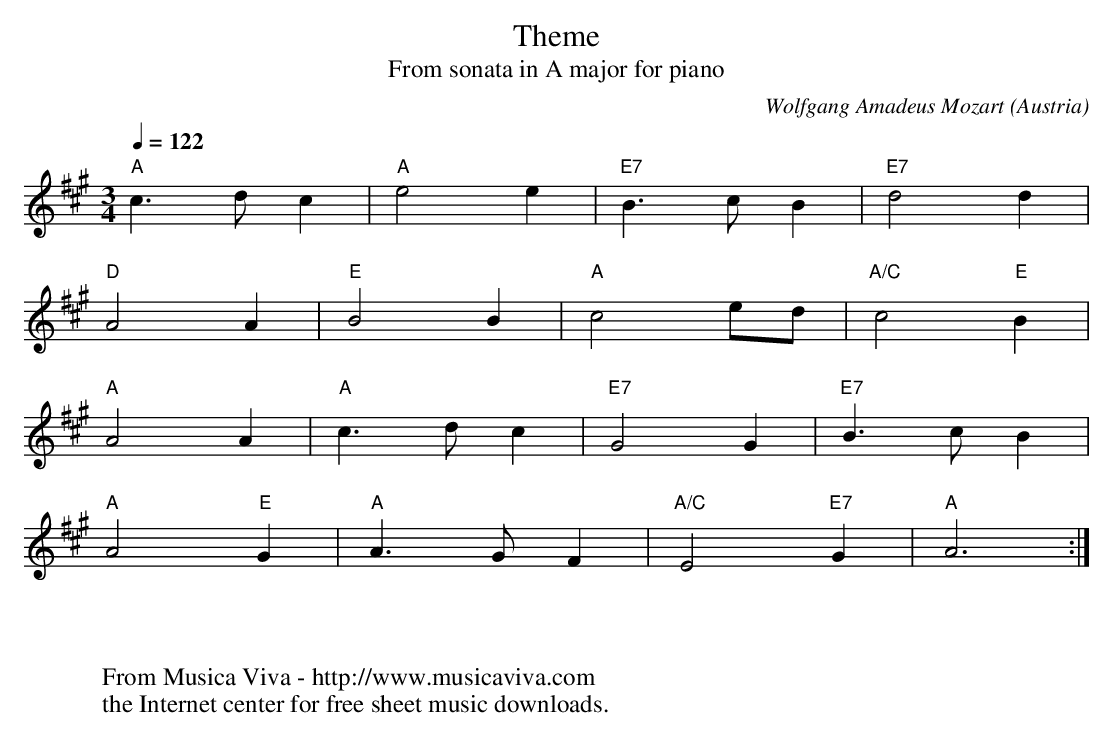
X:1
T:Theme
T:From sonata in A major for piano
C:Wolfgang Amadeus Mozart
O:Austria
M:3/4
L:1/4
Q:1/4=122
K:A
"A"c>dc|"A"e2e|"E7"B>cB|"E7"d2d|
"D"A2A|"E"B2B|"A"c2e/d/|"A/C"c2"E"B|
"A"A2A|"A"c>dc|"E7"G2G|"E7"B>cB|
"A"A2"E"G|"A"A>GF|"A/C"E2"E7"G|"A"A3:|
W:
W:
W:  From Musica Viva - http://www.musicaviva.com
W:  the Internet center for free sheet music downloads.
